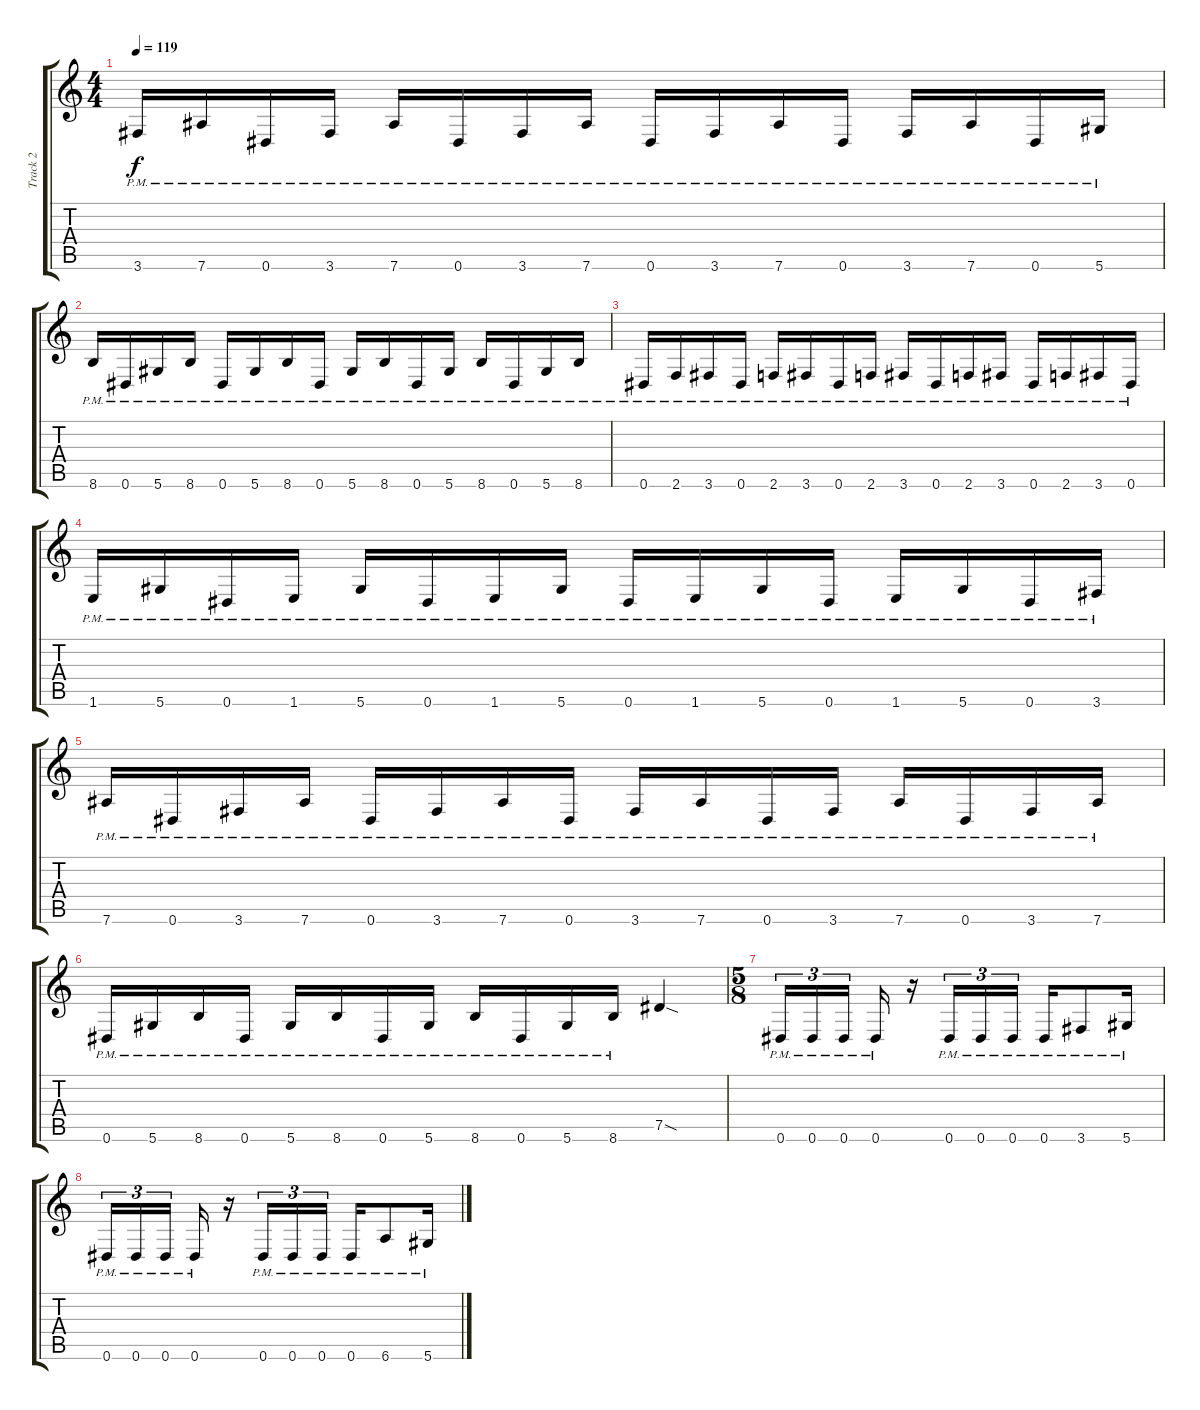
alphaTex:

\track ("Track 2" "Track 2") {instrument overdrivenguitar}
\staff {score tabs}
\tuning (Eb4 Bb3 Gb3 Db3 Ab2 Eb2) {hide}
\ts (4 4)
\tempo 119
\clef g2
\ks c
3.6{pm}.16{dy f} 7.6{pm}.16 0.6{pm}.16 3.6{pm}.16 7.6{pm}.16 0.6{pm}.16 3.6{pm}.16 7.6{pm}.16 0.6{pm}.16 3.6{pm}.16 7.6{pm}.16 0.6{pm}.16 3.6{pm}.16 7.6{pm}.16 0.6{pm}.16 5.6{pm}.16 |
8.6{pm}.16 0.6{pm}.16 5.6{pm}.16 8.6{pm}.16 0.6{pm}.16 5.6{pm}.16 8.6{pm}.16 0.6{pm}.16 5.6{pm}.16 8.6{pm}.16 0.6{pm}.16 5.6{pm}.16 8.6{pm}.16 0.6{pm}.16 5.6{pm}.16 8.6{pm}.16 |
0.6{pm}.16 2.6{pm}.16 3.6{pm}.16 0.6{pm}.16 2.6{pm}.16 3.6{pm}.16 0.6{pm}.16 2.6{pm}.16 3.6{pm}.16 0.6{pm}.16 2.6{pm}.16 3.6{pm}.16 0.6{pm}.16 2.6{pm}.16 3.6{pm}.16 0.6{pm}.16 |
1.6{pm}.16 5.6{pm}.16 0.6{pm}.16 1.6{pm}.16 5.6{pm}.16 0.6{pm}.16 1.6{pm}.16 5.6{pm}.16 0.6{pm}.16 1.6{pm}.16 5.6{pm}.16 0.6{pm}.16 1.6{pm}.16 5.6{pm}.16 0.6{pm}.16 3.6{pm}.16 |
7.6{pm}.16 0.6{pm}.16 3.6{pm}.16 7.6{pm}.16 0.6{pm}.16 3.6{pm}.16 7.6{pm}.16 0.6{pm}.16 3.6{pm}.16 7.6{pm}.16 0.6{pm}.16 3.6{pm}.16 7.6{pm}.16 0.6{pm}.16 3.6{pm}.16 7.6{pm}.16 |
0.6{pm}.16 5.6{pm}.16 8.6{pm}.16 0.6{pm}.16 5.6{pm}.16 8.6{pm}.16 0.6{pm}.16 5.6{pm}.16 8.6{pm}.16 0.6{pm}.16 5.6{pm}.16 8.6{pm}.16 7.5{sod}.4 |
\ts (5 8)
0.6{pm}.16{tu (3 2)} 0.6{pm}.16{tu (3 2)} 0.6{pm}.16{tu (3 2)} 0.6{pm}.16 r.16 0.6{pm}.16{tu (3 2)} 0.6{pm}.16{tu (3 2)} 0.6{pm}.16{tu (3 2)} 0.6{pm}.16 3.6{pm}.8 5.6{pm}.16 |
0.6{pm}.16{tu (3 2)} 0.6{pm}.16{tu (3 2)} 0.6{pm}.16{tu (3 2)} 0.6{pm}.16 r.16 0.6{pm}.16{tu (3 2)} 0.6{pm}.16{tu (3 2)} 0.6{pm}.16{tu (3 2)} 0.6{pm}.16 6.6{pm}.8 5.6{pm}.16
